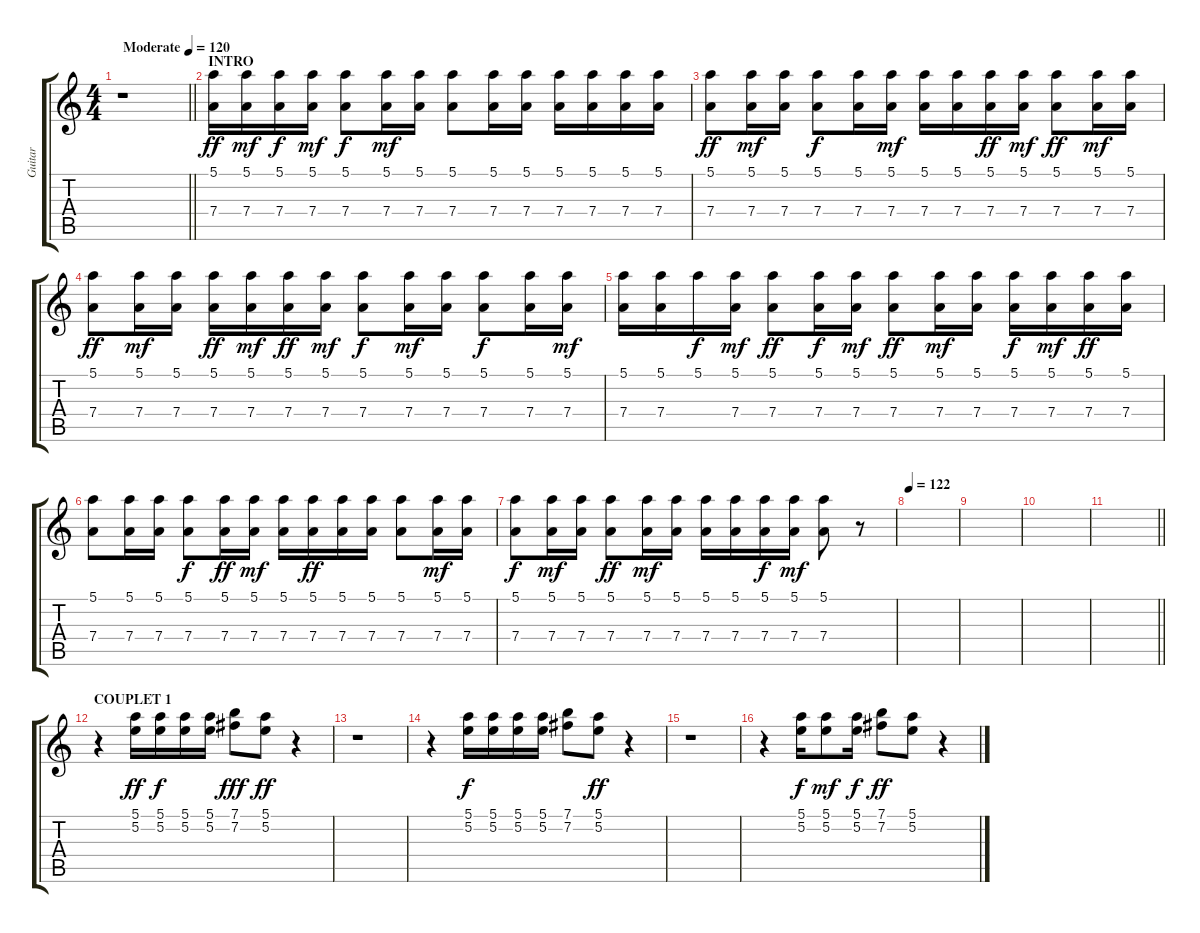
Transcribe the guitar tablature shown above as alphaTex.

\track ("Guitar" "Guitar") {instrument electricguitarjazz}
\staff {score tabs}
\tuning (E4 B3 G3 D3 A2 E2) {hide}
\ts (4 4)
\tempo (120 "Moderate")
\clef g2
\barLineRight lightlight
\ks c
r.1{dy ff instrument electricguitarjazz} |
\section ("" "INTRO")
(5.1 7.4).16 (5.1 7.4).16{dy mf} (5.1 7.4).16{dy f} (5.1 7.4).16{dy mf} (5.1 7.4).8{dy f} (5.1 7.4).16{dy mf} (5.1 7.4).16 (5.1 7.4).8 (5.1 7.4).16 (5.1 7.4).16 (5.1 7.4).16 (5.1 7.4).16 (5.1 7.4).16 (5.1 7.4).16 |
(5.1 7.4).8{dy ff} (5.1 7.4).16{dy mf} (5.1 7.4).16 (5.1 7.4).8{dy f} (5.1 7.4).16 (5.1 7.4).16{dy mf} (5.1 7.4).16 (5.1 7.4).16 (5.1 7.4).16{dy ff} (5.1 7.4).16{dy mf} (5.1 7.4).8{dy ff} (5.1 7.4).16{dy mf} (5.1 7.4).16 |
(5.1 7.4).8{dy ff} (5.1 7.4).16{dy mf} (5.1 7.4).16 (5.1 7.4).16{dy ff} (5.1 7.4).16{dy mf} (5.1 7.4).16{dy ff} (5.1 7.4).16{dy mf} (5.1 7.4).8{dy f} (5.1 7.4).16{dy mf} (5.1 7.4).16 (5.1 7.4).8{dy f} (5.1 7.4).16 (5.1 7.4).16{dy mf} |
(5.1 7.4).16 (5.1 7.4).16 5.1.16{dy f} (5.1 7.4).16{dy mf} (5.1 7.4).8{dy ff} (5.1 7.4).16{dy f} (5.1 7.4).16{dy mf} (5.1 7.4).8{dy ff} (5.1 7.4).16{dy mf} (5.1 7.4).16 (5.1 7.4).16{dy f} (5.1 7.4).16{dy mf} (5.1 7.4).16{dy ff} (5.1 7.4).16 |
(5.1 7.4).8 (5.1 7.4).16 (5.1 7.4).16 (5.1 7.4).8{dy f} (5.1 7.4).16{dy ff} (5.1 7.4).16{dy mf} (5.1 7.4).16 (5.1 7.4).16{dy ff} (5.1 7.4).16 (5.1 7.4).16 (5.1 7.4).8 (5.1 7.4).16{dy mf} (5.1 7.4).16 |
(5.1 7.4).8{dy f} (5.1 7.4).16{dy mf} (5.1 7.4).16 (5.1 7.4).8{dy ff} (5.1 7.4).16{dy mf} (5.1 7.4).16 (5.1 7.4).16 (5.1 7.4).16 (5.1 7.4).16{dy f} (5.1 7.4).16{dy mf} (5.1 7.4).8 r.8 |
\tempo 122
|
|
|
\barLineRight lightlight
|
\section ("" "COUPLET 1")
r.4 (5.1 5.2).16{dy ff} (5.1 5.2).16{dy f} (5.1 5.2).16 (5.1 5.2).16 (7.1 7.2).8{dy fff} (5.1 5.2).8{dy ff} r.4 |
r.1 |
r.4 (5.1 5.2).16{dy f} (5.1 5.2).16 (5.1 5.2).16 (5.1 5.2).16 (7.1 7.2).8 (5.1 5.2).8{dy ff} r.4 |
r.1 |
r.4 (5.1 5.2).16{dy f} (5.1 5.2).8{dy mf} (5.1 5.2).16{dy f} (7.1 7.2).8{dy ff} (5.1 5.2).8 r.4
